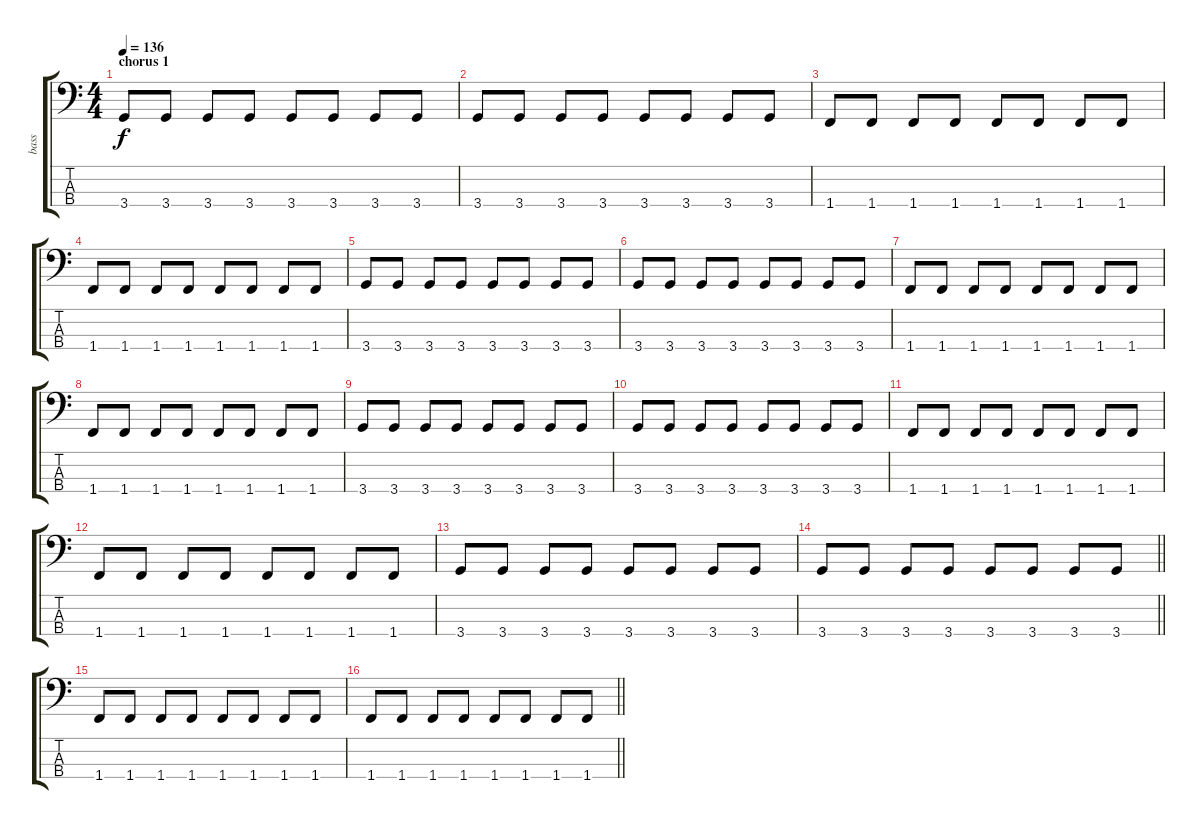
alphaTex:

\track ("bass" "bass") {instrument electricbassfinger}
\staff {score tabs}
\tuning (G2 D2 A1 E1) {hide}
\ts (4 4)
\section ("" "chorus 1")
\tempo 136
\clef f4
\ks c
3.4.8{dy f} 3.4.8 3.4.8 3.4.8 3.4.8 3.4.8 3.4.8 3.4.8 |
3.4.8 3.4.8 3.4.8 3.4.8 3.4.8 3.4.8 3.4.8 3.4.8 |
1.4.8 1.4.8 1.4.8 1.4.8 1.4.8 1.4.8 1.4.8 1.4.8 |
1.4.8 1.4.8 1.4.8 1.4.8 1.4.8 1.4.8 1.4.8 1.4.8 |
3.4.8 3.4.8 3.4.8 3.4.8 3.4.8 3.4.8 3.4.8 3.4.8 |
3.4.8 3.4.8 3.4.8 3.4.8 3.4.8 3.4.8 3.4.8 3.4.8 |
1.4.8 1.4.8 1.4.8 1.4.8 1.4.8 1.4.8 1.4.8 1.4.8 |
1.4.8 1.4.8 1.4.8 1.4.8 1.4.8 1.4.8 1.4.8 1.4.8 |
3.4.8 3.4.8 3.4.8 3.4.8 3.4.8 3.4.8 3.4.8 3.4.8 |
3.4.8 3.4.8 3.4.8 3.4.8 3.4.8 3.4.8 3.4.8 3.4.8 |
1.4.8 1.4.8 1.4.8 1.4.8 1.4.8 1.4.8 1.4.8 1.4.8 |
1.4.8 1.4.8 1.4.8 1.4.8 1.4.8 1.4.8 1.4.8 1.4.8 |
3.4.8 3.4.8 3.4.8 3.4.8 3.4.8 3.4.8 3.4.8 3.4.8 |
\barLineRight lightlight
3.4.8 3.4.8 3.4.8 3.4.8 3.4.8 3.4.8 3.4.8 3.4.8 |
1.4.8 1.4.8 1.4.8 1.4.8 1.4.8 1.4.8 1.4.8 1.4.8 |
\barLineRight lightlight
1.4.8 1.4.8 1.4.8 1.4.8 1.4.8 1.4.8 1.4.8 1.4.8
